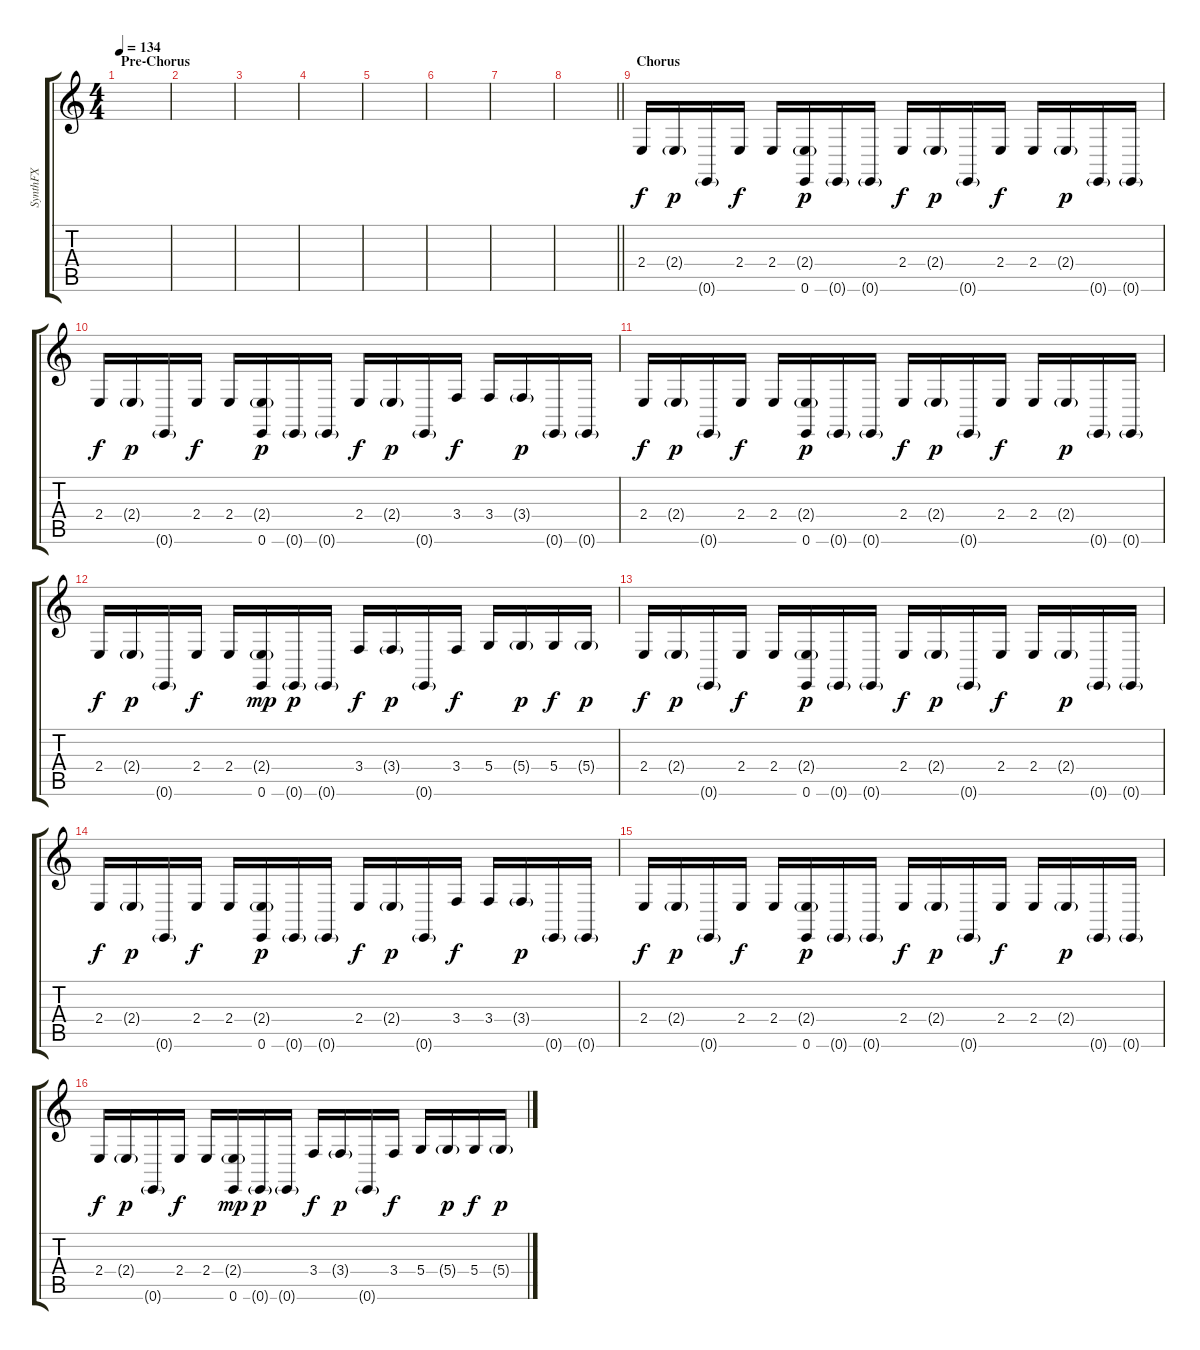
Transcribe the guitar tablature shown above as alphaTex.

\track ("SynthFX" "SynthFX") {instrument lead8bassandlead}
\staff {score tabs}
\tuning (E4 B3 G3 D3 A2 E2) {hide}
\ts (4 4)
\section ("" "Pre-Chorus")
\tempo 134
\clef g2
\ks c
|
|
|
|
|
|
|
\barLineRight lightlight
|
\section ("" "Chorus")
2.4.16{dy f} 2.4{g}.16{dy p} 0.6{g}.16 2.4.16{dy f} 2.4.16 (2.4{g} 0.6).16{dy p} 0.6{g}.16 0.6{g}.16 2.4.16{dy f} 2.4{g}.16{dy p} 0.6{g}.16 2.4.16{dy f} 2.4.16 2.4{g}.16{dy p} 0.6{g}.16 0.6{g}.16 |
2.4.16{dy f} 2.4{g}.16{dy p} 0.6{g}.16 2.4.16{dy f} 2.4.16 (2.4{g} 0.6).16{dy p} 0.6{g}.16 0.6{g}.16 2.4.16{dy f} 2.4{g}.16{dy p} 0.6{g}.16 3.4.16{dy f} 3.4.16 3.4{g}.16{dy p} 0.6{g}.16 0.6{g}.16 |
2.4.16{dy f} 2.4{g}.16{dy p} 0.6{g}.16 2.4.16{dy f} 2.4.16 (2.4{g} 0.6).16{dy p} 0.6{g}.16 0.6{g}.16 2.4.16{dy f} 2.4{g}.16{dy p} 0.6{g}.16 2.4.16{dy f} 2.4.16 2.4{g}.16{dy p} 0.6{g}.16 0.6{g}.16 |
2.4.16{dy f} 2.4{g}.16{dy p} 0.6{g}.16 2.4.16{dy f} 2.4.16 (2.4{g} 0.6).16{dy mp} 0.6{g}.16{dy p} 0.6{g}.16 3.4.16{dy f} 3.4{g}.16{dy p} 0.6{g}.16 3.4.16{dy f} 5.4.16 5.4{g}.16{dy p} 5.4.16{dy f} 5.4{g}.16{dy p} |
2.4.16{dy f} 2.4{g}.16{dy p} 0.6{g}.16 2.4.16{dy f} 2.4.16 (2.4{g} 0.6).16{dy p} 0.6{g}.16 0.6{g}.16 2.4.16{dy f} 2.4{g}.16{dy p} 0.6{g}.16 2.4.16{dy f} 2.4.16 2.4{g}.16{dy p} 0.6{g}.16 0.6{g}.16 |
2.4.16{dy f} 2.4{g}.16{dy p} 0.6{g}.16 2.4.16{dy f} 2.4.16 (2.4{g} 0.6).16{dy p} 0.6{g}.16 0.6{g}.16 2.4.16{dy f} 2.4{g}.16{dy p} 0.6{g}.16 3.4.16{dy f} 3.4.16 3.4{g}.16{dy p} 0.6{g}.16 0.6{g}.16 |
2.4.16{dy f} 2.4{g}.16{dy p} 0.6{g}.16 2.4.16{dy f} 2.4.16 (2.4{g} 0.6).16{dy p} 0.6{g}.16 0.6{g}.16 2.4.16{dy f} 2.4{g}.16{dy p} 0.6{g}.16 2.4.16{dy f} 2.4.16 2.4{g}.16{dy p} 0.6{g}.16 0.6{g}.16 |
2.4.16{dy f} 2.4{g}.16{dy p} 0.6{g}.16 2.4.16{dy f} 2.4.16 (2.4{g} 0.6).16{dy mp} 0.6{g}.16{dy p} 0.6{g}.16 3.4.16{dy f} 3.4{g}.16{dy p} 0.6{g}.16 3.4.16{dy f} 5.4.16 5.4{g}.16{dy p} 5.4.16{dy f} 5.4{g}.16{dy p}
